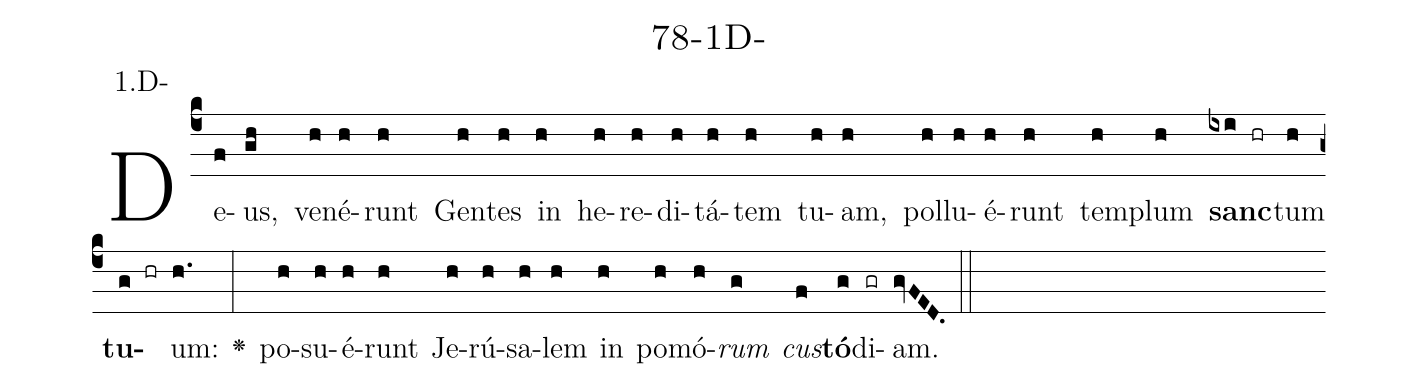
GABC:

name: 78-1D-;
annotation: 1.D-;
%%
(c4)De(f)us,(gh) ve(h)né(h)runt(h) Gen(h)tes(h) in(h) he(h)re(h)di(h)tá(h)tem(h) tu(h)am,(h) pol(h)lu(h)é(h)runt(h) tem(h)plum(h) <b>sanc</b>(ixi hr)tum(h) <b>tu</b>(g hr)um:(h.) <v>\greheightstar</v>(:) po(h)su(h)é(h)runt(h) Je(h)rú(h)sa(h)lem(h) in(h) po(h)mó(h)<i>rum</i>(g) <i>cus</i>(f)<b>tó</b>(g)di(gr)am.(gvFED.) (::)


%E(h) u(h) o(g) u(f) a(g) e.(gvFED.) (::)
